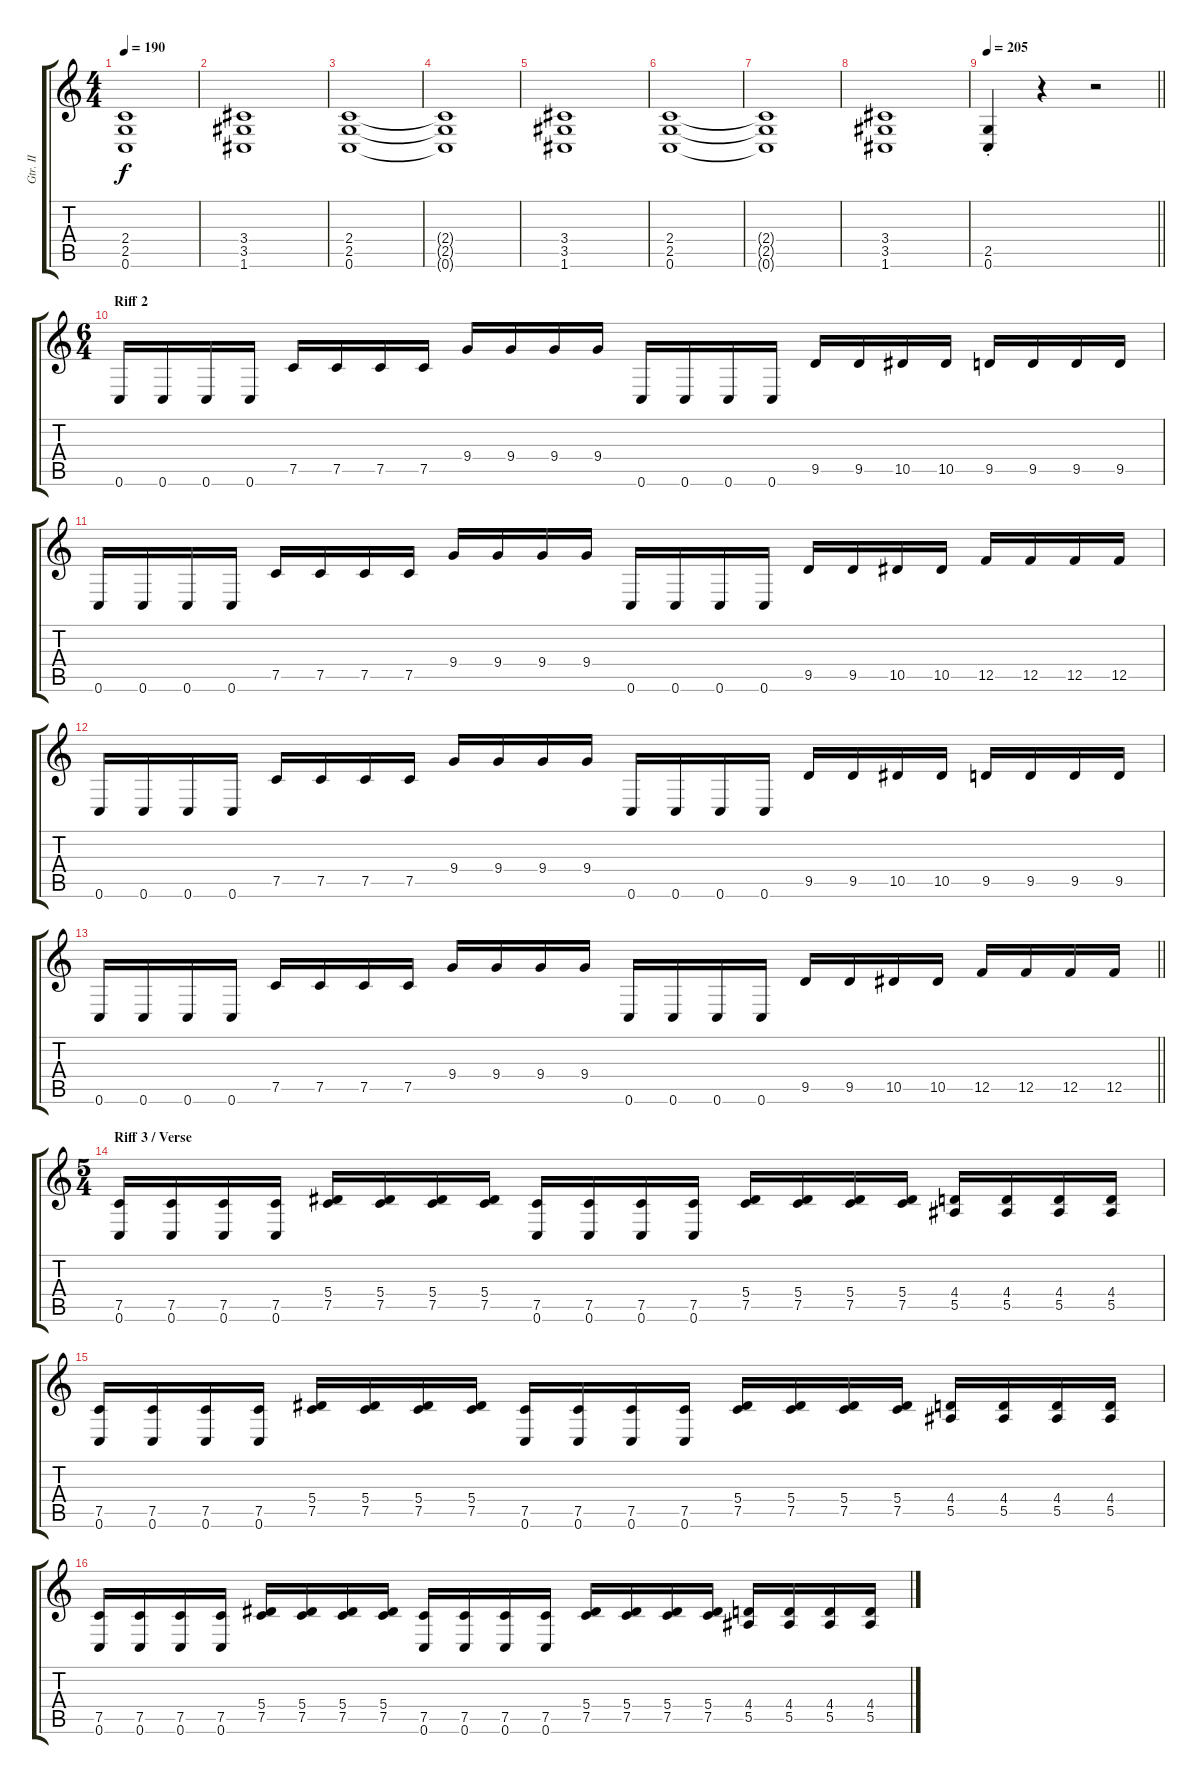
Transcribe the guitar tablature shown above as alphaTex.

\track ("Gtr. II" "Gtr. II") {instrument distortionguitar}
\staff {score tabs}
\tuning (C4 G3 Eb3 Bb2 F2 C2) {hide}
\ts (4 4)
\tempo 190
\clef g2
\ks c
(2.4{t} 2.5{t} 0.6{t}).1{dy f} |
(3.4 3.5 1.6).1 |
(2.4 2.5 0.6).1 |
(2.4{t} 2.5{t} 0.6{t}).1 |
(3.4 3.5 1.6).1 |
(2.4 2.5 0.6).1 |
(2.4{t} 2.5{t} 0.6{t}).1 |
(3.4 3.5 1.6).1 |
\tempo 205
\barLineRight lightlight
(2.5{st} 0.6{st}).4 r.4 r.2 |
\ts (6 4)
\section ("" "Riff 2")
0.6.16 0.6.16 0.6.16 0.6.16 7.5.16 7.5.16 7.5.16 7.5.16 9.4.16 9.4.16 9.4.16 9.4.16 0.6.16 0.6.16 0.6.16 0.6.16 9.5.16 9.5.16 10.5.16 10.5.16 9.5.16 9.5.16 9.5.16 9.5.16 |
0.6.16 0.6.16 0.6.16 0.6.16 7.5.16 7.5.16 7.5.16 7.5.16 9.4.16 9.4.16 9.4.16 9.4.16 0.6.16 0.6.16 0.6.16 0.6.16 9.5.16 9.5.16 10.5.16 10.5.16 12.5.16 12.5.16 12.5.16 12.5.16 |
0.6.16 0.6.16 0.6.16 0.6.16 7.5.16 7.5.16 7.5.16 7.5.16 9.4.16 9.4.16 9.4.16 9.4.16 0.6.16 0.6.16 0.6.16 0.6.16 9.5.16 9.5.16 10.5.16 10.5.16 9.5.16 9.5.16 9.5.16 9.5.16 |
\barLineRight lightlight
0.6.16 0.6.16 0.6.16 0.6.16 7.5.16 7.5.16 7.5.16 7.5.16 9.4.16 9.4.16 9.4.16 9.4.16 0.6.16 0.6.16 0.6.16 0.6.16 9.5.16 9.5.16 10.5.16 10.5.16 12.5.16 12.5.16 12.5.16 12.5.16 |
\ts (5 4)
\section ("" "Riff 3 / Verse")
(7.5 0.6).16 (7.5 0.6).16 (7.5 0.6).16 (7.5 0.6).16 (5.4 7.5).16 (5.4 7.5).16 (5.4 7.5).16 (5.4 7.5).16 (7.5 0.6).16 (7.5 0.6).16 (7.5 0.6).16 (7.5 0.6).16 (5.4 7.5).16 (5.4 7.5).16 (5.4 7.5).16 (5.4 7.5).16 (4.4 5.5).16 (4.4 5.5).16 (4.4 5.5).16 (4.4 5.5).16 |
(7.5 0.6).16 (7.5 0.6).16 (7.5 0.6).16 (7.5 0.6).16 (5.4 7.5).16 (5.4 7.5).16 (5.4 7.5).16 (5.4 7.5).16 (7.5 0.6).16 (7.5 0.6).16 (7.5 0.6).16 (7.5 0.6).16 (5.4 7.5).16 (5.4 7.5).16 (5.4 7.5).16 (5.4 7.5).16 (4.4 5.5).16 (4.4 5.5).16 (4.4 5.5).16 (4.4 5.5).16 |
(7.5 0.6).16 (7.5 0.6).16 (7.5 0.6).16 (7.5 0.6).16 (5.4 7.5).16 (5.4 7.5).16 (5.4 7.5).16 (5.4 7.5).16 (7.5 0.6).16 (7.5 0.6).16 (7.5 0.6).16 (7.5 0.6).16 (5.4 7.5).16 (5.4 7.5).16 (5.4 7.5).16 (5.4 7.5).16 (4.4 5.5).16 (4.4 5.5).16 (4.4 5.5).16 (4.4 5.5).16
